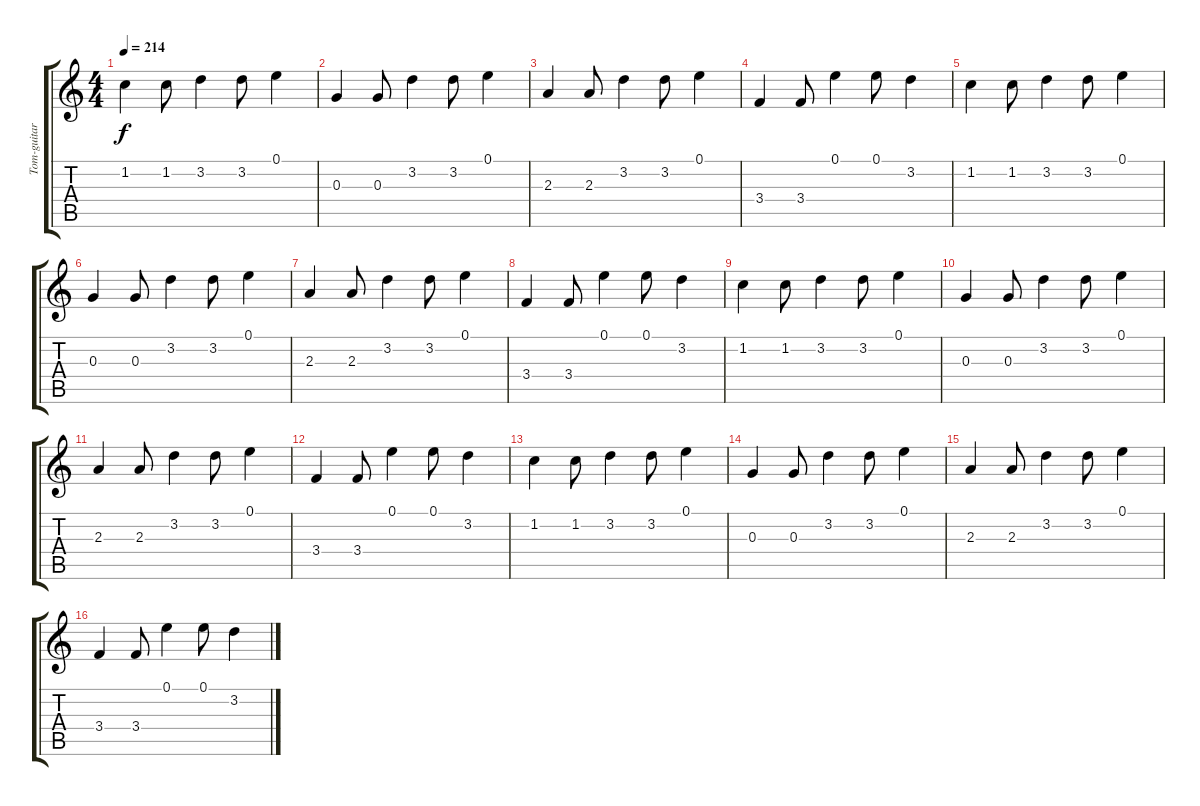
\track ("Tom-guitar" "Tom-guitar") {instrument overdrivenguitar}
\staff {score tabs}
\tuning (E4 B3 G3 D3 A2 E2) {hide}
\ts (4 4)
\tempo 214
\clef g2
\ks c
1.2.4{dy f instrument overdrivenguitar} 1.2.8 3.2.4 3.2.8 0.1.4 |
0.3.4 0.3.8 3.2.4 3.2.8 0.1.4 |
2.3.4 2.3.8 3.2.4 3.2.8 0.1.4 |
3.4.4 3.4.8 0.1.4 0.1.8 3.2.4 |
1.2.4 1.2.8 3.2.4 3.2.8 0.1.4 |
0.3.4 0.3.8 3.2.4 3.2.8 0.1.4 |
2.3.4 2.3.8 3.2.4 3.2.8 0.1.4 |
3.4.4 3.4.8 0.1.4 0.1.8 3.2.4 |
1.2.4 1.2.8 3.2.4 3.2.8 0.1.4 |
0.3.4 0.3.8 3.2.4 3.2.8 0.1.4 |
2.3.4 2.3.8 3.2.4 3.2.8 0.1.4 |
3.4.4 3.4.8 0.1.4 0.1.8 3.2.4 |
1.2.4 1.2.8 3.2.4 3.2.8 0.1.4 |
0.3.4 0.3.8 3.2.4 3.2.8 0.1.4 |
2.3.4 2.3.8 3.2.4 3.2.8 0.1.4 |
3.4.4 3.4.8 0.1.4 0.1.8 3.2.4
